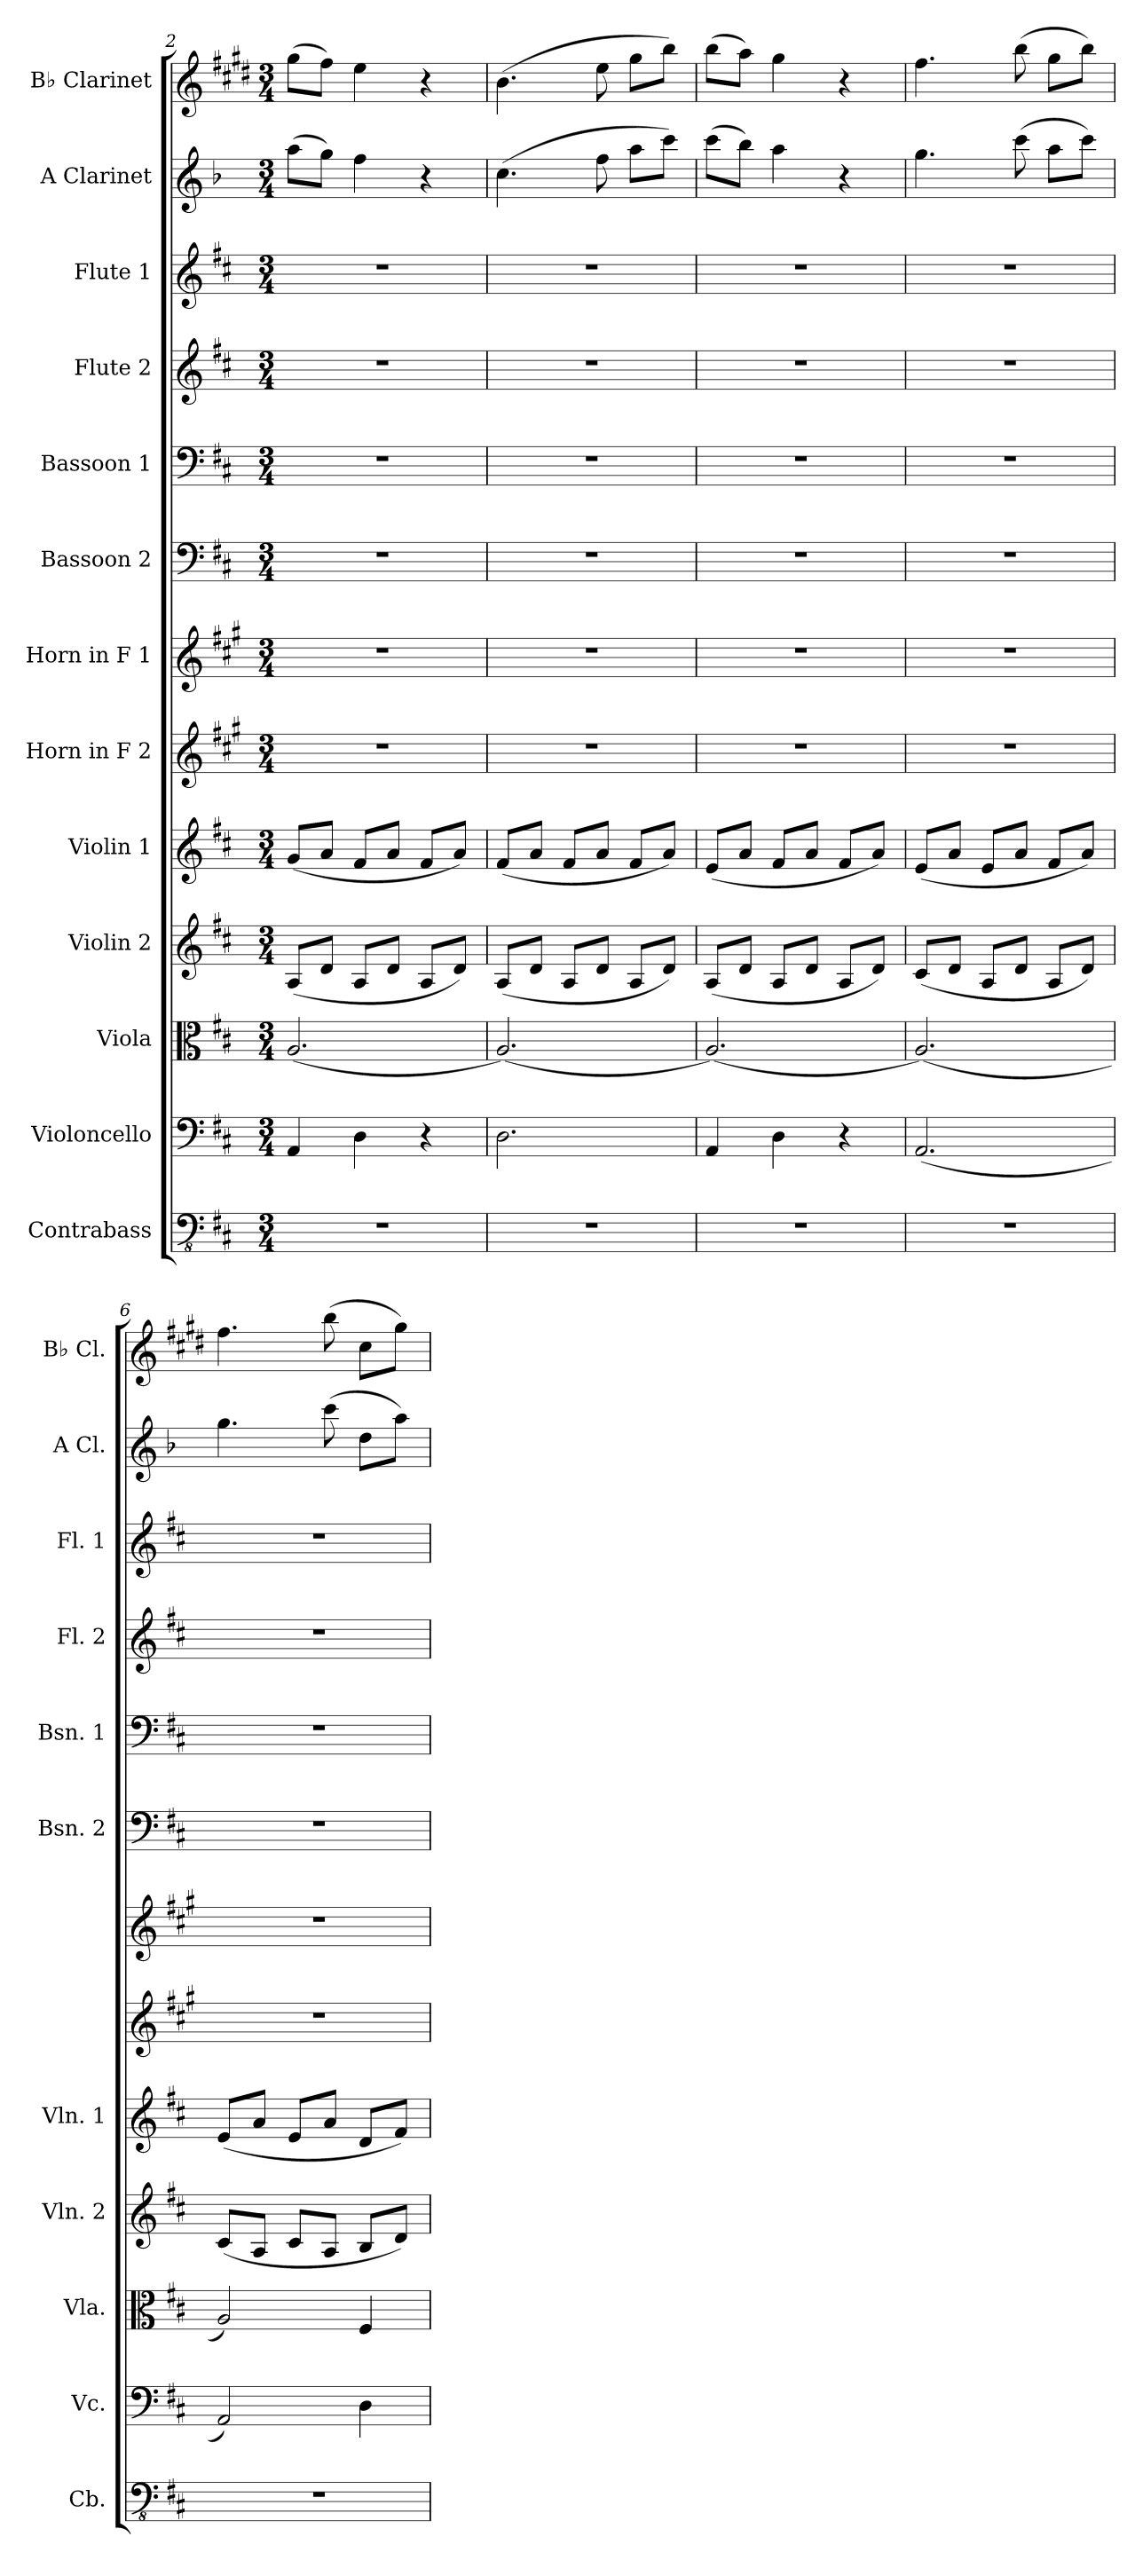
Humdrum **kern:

**kern	**kern	**kern	**kern	**kern	**kern	**kern	**kern	**kern	**kern	**kern	**kern	**kern
*part13	*part12	*part11	*part10	*part9	*part8	*part7	*part6	*part5	*part4	*part3	*part2	*part1
*staff13	*staff12	*staff11	*staff10	*staff9	*staff8	*staff7	*staff6	*staff5	*staff4	*staff3	*staff2	*staff1
*I"Contrabass	*I"Violoncello	*I"Viola	*I"Violin 2	*I"Violin 1	*I"Horn in F 2	*I"Horn in F 1	*I"Bassoon 2	*I"Bassoon 1	*I"Flute 2	*I"Flute 1	*I"A Clarinet	*I"B♭ Clarinet
*I'Cb.	*I'Vc.	*I'Vla.	*I'Vln. 2	*I'Vln. 1	*	*	*I'Bsn. 2	*I'Bsn. 1	*I'Fl. 2	*I'Fl. 1	*I'A Cl.	*I'B♭ Cl.
*clefFv4	*clefF4	*clefC3	*clefG2	*clefG2	*clefG2	*clefG2	*clefF4	*clefF4	*clefG2	*clefG2	*clefG2	*clefG2
*ITrd7c12	*	*	*	*	*ITrd4c7	*ITrd4c7	*	*	*	*	*ITrd2c3	*ITrd1c2
*k[f#c#]	*k[f#c#]	*k[f#c#]	*k[f#c#]	*k[f#c#]	*k[f#c#]	*k[f#c#]	*k[f#c#]	*k[f#c#]	*k[f#c#]	*k[f#c#]	*k[f#c#]	*k[f#c#]
*M3/4	*M3/4	*M3/4	*M3/4	*M3/4	*M3/4	*M3/4	*M3/4	*M3/4	*M3/4	*M3/4	*M3/4	*M3/4
=2	=2	=2	=2	=2	=2	=2	=2	=2	=2	=2	=2	=2
2.r	4AA/	(<2.A/	(<8A/L	(<8g/L	2.r	2.r	2.r	2.r	2.r	2.r	(>8ff#\L	(>8ff#\L
.	.	.	8d/J	8a/J	.	.	.	.	.	.	8ee\J)	8ee\J)
.	4D\	.	8A/L	8f#/L	.	.	.	.	.	.	4dd\	4dd\
.	.	.	8d/J	8a/J	.	.	.	.	.	.	.	.
.	4r	.	8A/L	8f#/L	.	.	.	.	.	.	4r	4r
.	.	.	8d/J)	8a/J)	.	.	.	.	.	.	.	.
=3	=3	=3	=3	=3	=3	=3	=3	=3	=3	=3	=3	=3
2.r	2.D\	(<2.A/)	(<8A/L	(<8f#/L	2.r	2.r	2.r	2.r	2.r	2.r	(>4.a\	(>4.a\
.	.	.	8d/J	8a/J	.	.	.	.	.	.	.	.
.	.	.	8A/L	8f#/L	.	.	.	.	.	.	.	.
.	.	.	8d/J	8a/J	.	.	.	.	.	.	8dd\	8dd\
.	.	.	8A/L	8f#/L	.	.	.	.	.	.	8ff#\L	8ff#\L
.	.	.	8d/J)	8a/J)	.	.	.	.	.	.	8aa\J)	8aa\J)
=4	=4	=4	=4	=4	=4	=4	=4	=4	=4	=4	=4	=4
2.r	4AA/	(<2.A/)	(<8A/L	(<8e/L	2.r	2.r	2.r	2.r	2.r	2.r	(>8aa\L	(>8aa\L
.	.	.	8d/J	8a/J	.	.	.	.	.	.	8gg\J)	8gg\J)
.	4D\	.	8A/L	8f#/L	.	.	.	.	.	.	4ff#\	4ff#\
.	.	.	8d/J	8a/J	.	.	.	.	.	.	.	.
.	4r	.	8A/L	8f#/L	.	.	.	.	.	.	4r	4r
.	.	.	8d/J)	8a/J)	.	.	.	.	.	.	.	.
=5	=5	=5	=5	=5	=5	=5	=5	=5	=5	=5	=5	=5
2.r	(<2.AA/	(<2.A/)	(<8c#/L	(<8e/L	2.r	2.r	2.r	2.r	2.r	2.r	4.ee\	4.ee\
.	.	.	8d/J	8a/J	.	.	.	.	.	.	.	.
.	.	.	8A/L	8e/L	.	.	.	.	.	.	.	.
.	.	.	8d/J	8a/J	.	.	.	.	.	.	(>8aa\	(>8aa\
.	.	.	8A/L	8f#/L	.	.	.	.	.	.	8ff#\L	8ff#\L
.	.	.	8d/J)	8a/J)	.	.	.	.	.	.	8aa\J)	8aa\J)
!!LO:PB:g=z
=6	=6	=6	=6	=6	=6	=6	=6	=6	=6	=6	=6	=6
2.r	2AA/)	2A/)	(<8c#/L	(<8e/L	2.r	2.r	2.r	2.r	2.r	2.r	4.ee\	4.ee\
.	.	.	8A/J	8a/J	.	.	.	.	.	.	.	.
.	.	.	8c#/L	8e/L	.	.	.	.	.	.	.	.
.	.	.	8A/J	8a/J	.	.	.	.	.	.	(>8aa\	(>8aa\
.	4D\	4F#/	8B/L	8d/L	.	.	.	.	.	.	8b\L	8b\L
.	.	.	8d/J)	8f#/J)	.	.	.	.	.	.	8ff#\J)	8ff#\J)
=	=	=	=	=	=	=	=	=	=	=	=	=
*-	*-	*-	*-	*-	*-	*-	*-	*-	*-	*-	*-	*-
